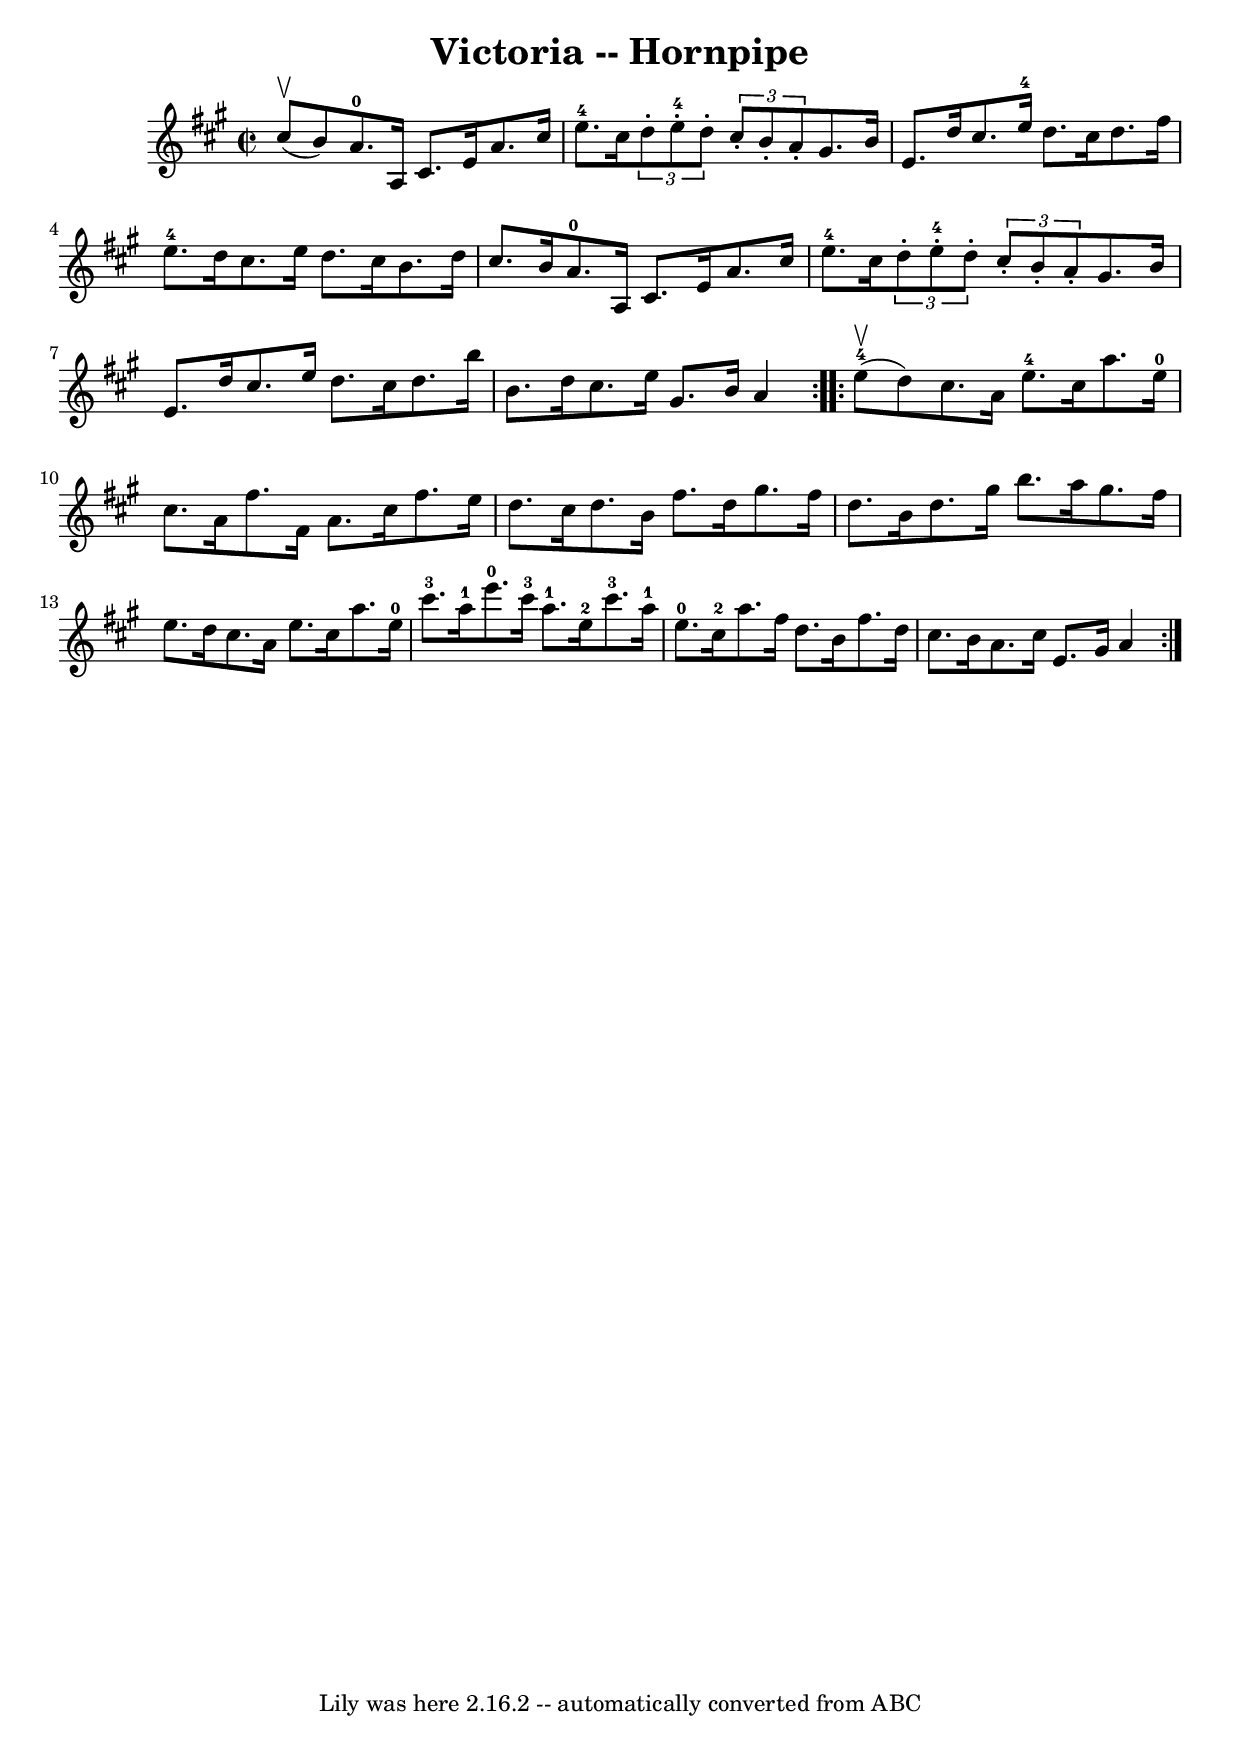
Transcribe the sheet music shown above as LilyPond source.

\version "2.16.2"
\include "Mammoth.ily"
\header {
  %% book = "Cole's 1000 Fiddle Tunes"
  crossRefNumber = "1"
  footnotes = ""
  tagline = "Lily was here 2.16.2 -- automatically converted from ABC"
  title = "Victoria -- Hornpipe"

}
voicedefault =  {



  \repeat volta 2 {

    \override Staff.TimeSignature #'style = #'C
    \time 2/2 
    \key a \major
    cis''8 (^\upbow b'8) |
    a'8.-0   
    a16 cis'8. e'16 a'8. cis''16 e''8.-4 cis''16  |
    
    \times 2/3 { d''8-. e''8-4-. d''8-. 
	       }   \times 2/3 { cis''8-.   
				b'8-. a'8-. 
			      } gis'8. b'16 e'8. d''16  |
    cis''8.    
    e''16-4 d''8. cis''16 d''8. fis''16 e''8.-4 d''16   |
    cis''8. e''16 d''8. cis''16 b'8. d''16 cis''8.    
    b'16  |
    a'8.-0 a16 cis'8. e'16 a'8. cis''16    
    e''8.-4 cis''16  |
    \times 2/3 { d''8-. e''8-4-. d''8-. 

	       }   \times 2/3 { cis''8-. b'8-. a'8-. 
			      } gis'8. b'16 e'8.    
    d''16  |
    cis''8. e''16 d''8. cis''16 d''8. b''16    
    b'8. d''16  |
    cis''8. e''16 gis'8. b'16 a'4  
  }     

  \repeat volta 2 {
    e''8-4(^\upbow d''8) |
    cis''8. a'16 
    e''8.-4 cis''16 a''8. e''16-0 cis''8. a'16  |
    
    fis''8. fis'16 a'8. cis''16 fis''8. e''16 d''8. cis''16   |
    d''8. b'16 fis''8. d''16 gis''8. fis''16 d''8.    
    b'16  |
    d''8. gis''16 b''8. a''16 gis''8. fis''16    
    e''8. d''16  |
    cis''8. a'16 e''8. cis''16 a''8.    
    e''16-0 cis'''8.-3 a''16-1 |
    e'''8.-0 cis'''16-3  
    a''8.-1 e''16-2 cis'''8.-3 a''16-1 e''8.-0 cis''16-2 |
    a''8. fis''16 d''8. b'16 fis''8. d''16    
    cis''8. b'16  |
    a'8. cis''16 e'8. gis'16  |
    a'4  

  }   

}

\score{
  <<

    \context Staff="default"
    {
      \voicedefault 
      
    }

  >>
  \layout {
    
  }
  \midi {
  }

}
